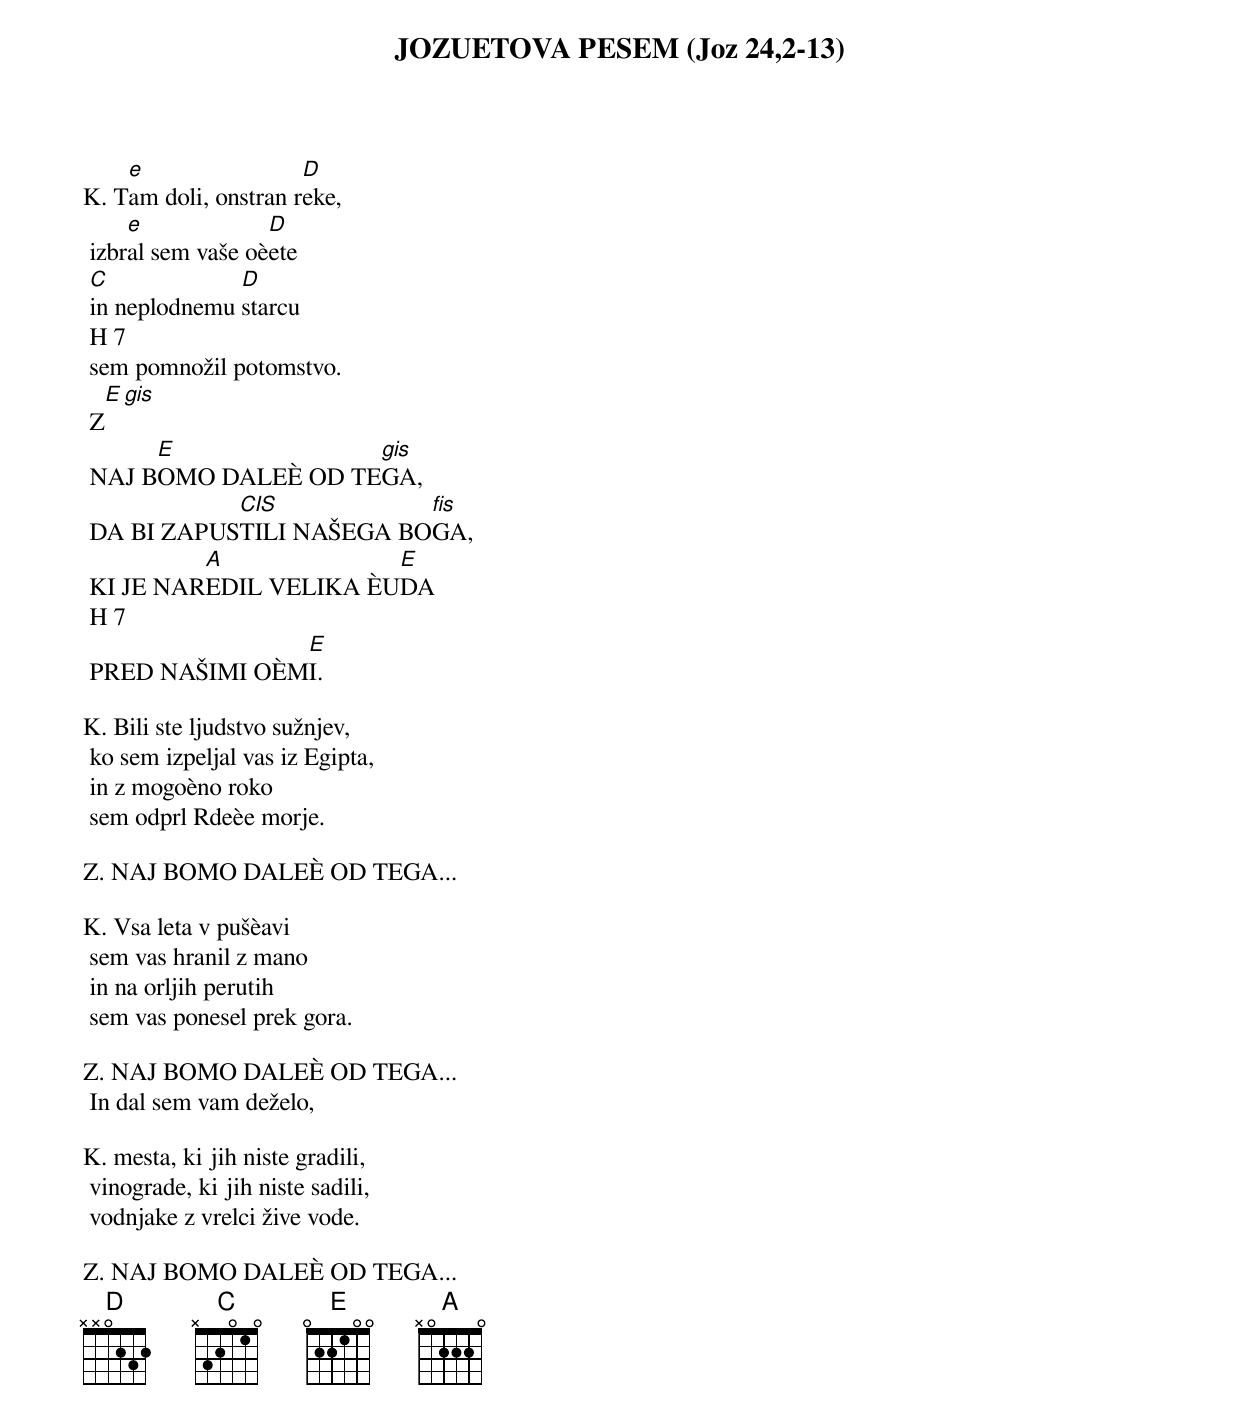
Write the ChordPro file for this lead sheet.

{title: JOZUETOVA PESEM (Joz 24,2-13)}

K.	T[e]am doli, onstran r[D]eke,
	izbr[e]al sem vaše oè[D]ete
	[C]in neplodnemu [D]starcu
	H 7
	sem pomnožil potomstvo.
	Z[E][gis]
	NAJ B[E]OMO DALEÈ OD TE[gis]GA,
	DA BI ZAPUS[CIS]TILI NAŠEGA BO[fis]GA,
	KI JE NAR[A]EDIL VELIKA ÈU[E]DA
	H 7
	PRED NAŠIMI OÈM[E]I.

K.	Bili ste ljudstvo sužnjev,
	ko sem izpeljal vas iz Egipta,
	in z mogoèno roko
	sem odprl Rdeèe morje.

Z.	NAJ BOMO DALEÈ OD TEGA...

K.	Vsa leta v pušèavi
	sem vas hranil z mano
	in na orljih perutih
	sem vas ponesel prek gora.

Z.	NAJ BOMO DALEÈ OD TEGA...
	In dal sem vam deželo,

K.	mesta, ki jih niste gradili,
	vinograde, ki jih niste sadili,
	vodnjake z vrelci žive vode.

Z.	NAJ BOMO DALEÈ OD TEGA...
